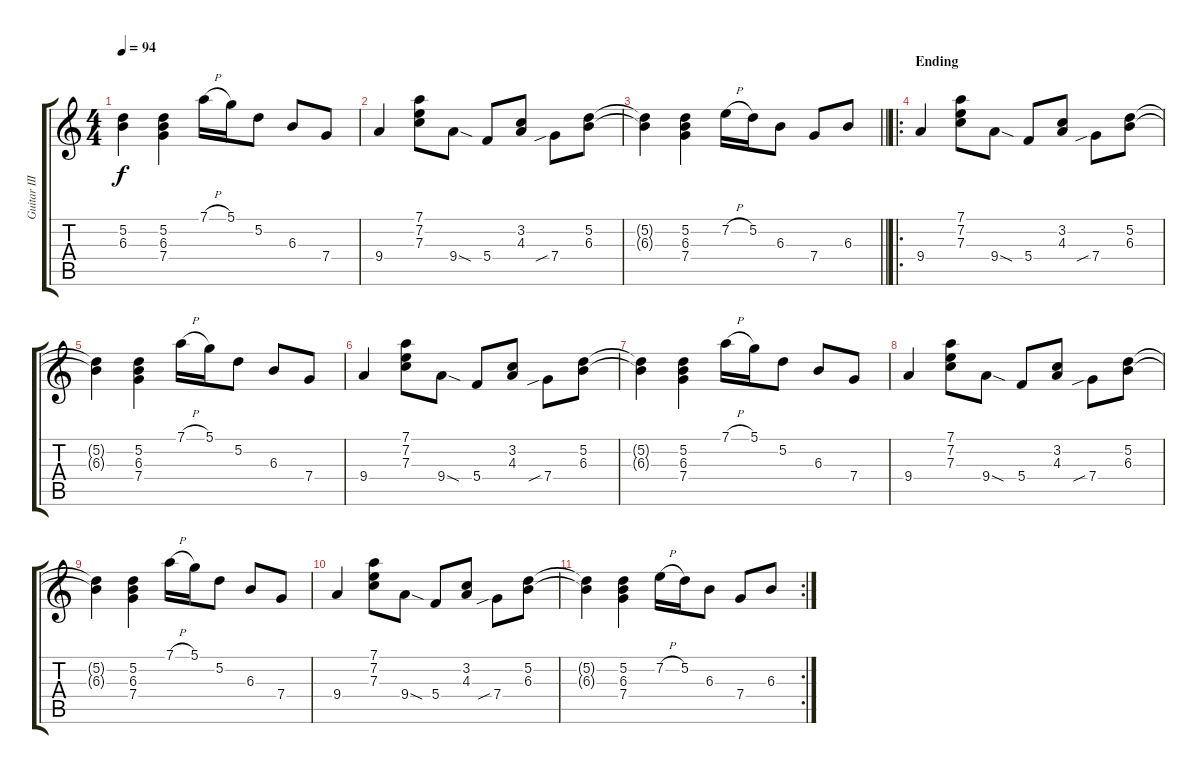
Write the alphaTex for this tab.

\track ("Guitar III" "Guitar III") {instrument electricguitarclean}
\staff {score tabs}
\tuning (D4 A3 F3 C3 G2 D2) {hide}
\ts (4 4)
\tempo 94
\clef g2
\ks aminor
(5.2{t} 6.3{t}).4{dy f} (5.2 6.3 7.4).4 7.1{h}.16 5.1.16 5.2.8 6.3.8 7.4.8 |
9.4.4 (7.1 7.2 7.3).8 9.4{sod}.8 5.4.8 (3.2 4.3).8 7.4{sib}.8 (5.2 6.3).8 |
\barLineRight lightlight
(5.2{t} 6.3{t}).4 (5.2 6.3 7.4).4 7.2{h}.16 5.2.16 6.3.8 7.4.8 6.3.8 |
\ro
\section ("" "Ending")
9.4.4 (7.1 7.2 7.3).8 9.4{sod}.8 5.4.8 (3.2 4.3).8 7.4{sib}.8 (5.2 6.3).8 |
(5.2{t} 6.3{t}).4 (5.2 6.3 7.4).4 7.1{h}.16 5.1.16 5.2.8 6.3.8 7.4.8 |
9.4.4 (7.1 7.2 7.3).8 9.4{sod}.8 5.4.8 (3.2 4.3).8 7.4{sib}.8 (5.2 6.3).8 |
(5.2{t} 6.3{t}).4 (5.2 6.3 7.4).4 7.1{h}.16 5.1.16 5.2.8 6.3.8 7.4.8 |
9.4.4 (7.1 7.2 7.3).8 9.4{sod}.8 5.4.8 (3.2 4.3).8 7.4{sib}.8 (5.2 6.3).8 |
(5.2{t} 6.3{t}).4 (5.2 6.3 7.4).4 7.1{h}.16 5.1.16 5.2.8 6.3.8 7.4.8 |
9.4.4 (7.1 7.2 7.3).8 9.4{sod}.8 5.4.8 (3.2 4.3).8 7.4{sib}.8 (5.2 6.3).8 |
\rc 2
(5.2{t} 6.3{t}).4 (5.2 6.3 7.4).4 7.2{h}.16 5.2.16 6.3.8 7.4.8 6.3.8
